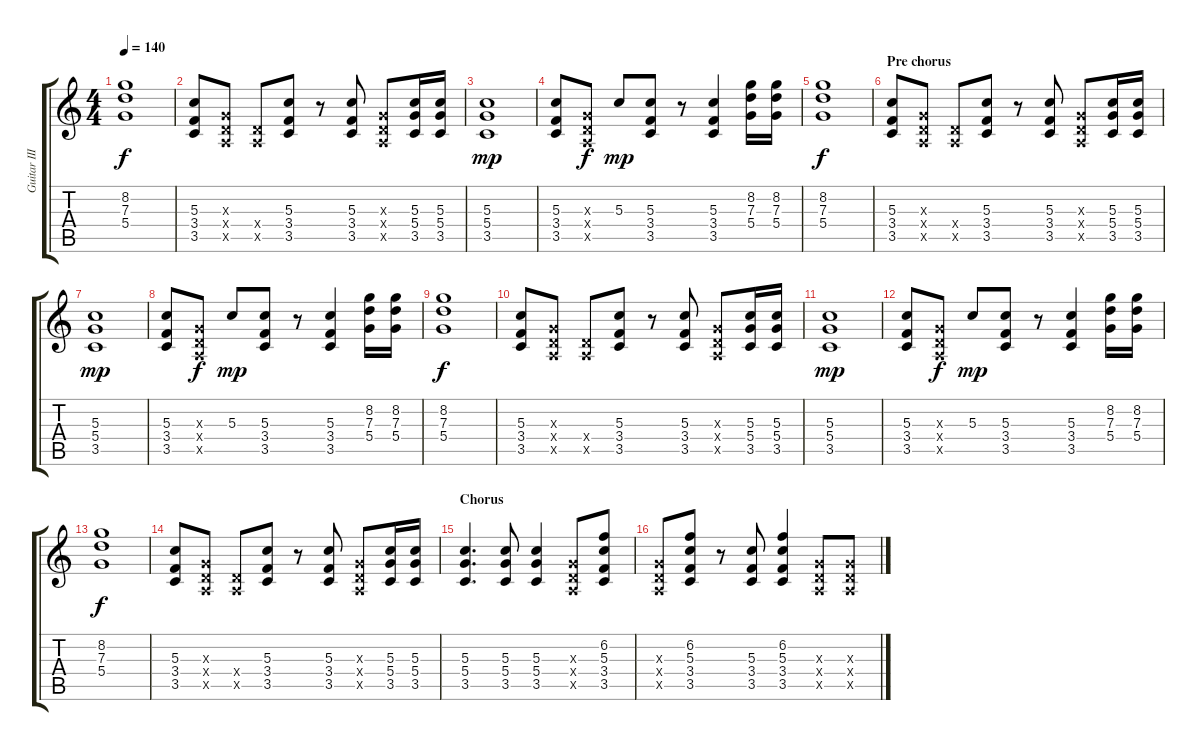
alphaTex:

\track ("Guitar III" "Guitar III") {instrument distortionguitar}
\staff {score tabs}
\tuning (E4 B3 G3 D3 A2 E2) {hide}
\ts (4 4)
\tempo 140
\clef g2
\ks c
(8.2 7.3 5.4).1{dy f} |
(5.3 3.4 3.5).8 (0.3{x} 0.4{x} 0.5{x}).8 (0.4{x} 0.5{x}).8 (5.3 3.4 3.5).8 r.8 (5.3 3.4 3.5).8 (0.3{x} 0.4{x} 0.5{x}).8 (5.3 5.4 3.5).16 (5.3 5.4 3.5).16 |
(5.3 5.4 3.5).1{dy mp} |
(5.3 3.4 3.5).8 (0.3{x} 0.4{x} 0.5{x}).8{dy f} 5.3.8{dy mp} (5.3 3.4 3.5).8 r.8 (5.3 3.4 3.5).4 (8.2 7.3 5.4).16 (8.2 7.3 5.4).16 |
(8.2 7.3 5.4).1{dy f} |
\section ("" "Pre chorus")
(5.3 3.4 3.5).8 (0.3{x} 0.4{x} 0.5{x}).8 (0.4{x} 0.5{x}).8 (5.3 3.4 3.5).8 r.8 (5.3 3.4 3.5).8 (0.3{x} 0.4{x} 0.5{x}).8 (5.3 5.4 3.5).16 (5.3 5.4 3.5).16 |
(5.3 5.4 3.5).1{dy mp} |
(5.3 3.4 3.5).8 (0.3{x} 0.4{x} 0.5{x}).8{dy f} 5.3.8{dy mp} (5.3 3.4 3.5).8 r.8 (5.3 3.4 3.5).4 (8.2 7.3 5.4).16 (8.2 7.3 5.4).16 |
(8.2 7.3 5.4).1{dy f} |
(5.3 3.4 3.5).8 (0.3{x} 0.4{x} 0.5{x}).8 (0.4{x} 0.5{x}).8 (5.3 3.4 3.5).8 r.8 (5.3 3.4 3.5).8 (0.3{x} 0.4{x} 0.5{x}).8 (5.3 5.4 3.5).16 (5.3 5.4 3.5).16 |
(5.3 5.4 3.5).1{dy mp} |
(5.3 3.4 3.5).8 (0.3{x} 0.4{x} 0.5{x}).8{dy f} 5.3.8{dy mp} (5.3 3.4 3.5).8 r.8 (5.3 3.4 3.5).4 (8.2 7.3 5.4).16 (8.2 7.3 5.4).16 |
(8.2 7.3 5.4).1{dy f} |
(5.3 3.4 3.5).8 (0.3{x} 0.4{x} 0.5{x}).8 (0.4{x} 0.5{x}).8 (5.3 3.4 3.5).8 r.8 (5.3 3.4 3.5).8 (0.3{x} 0.4{x} 0.5{x}).8 (5.3 5.4 3.5).16 (5.3 5.4 3.5).16 |
\section ("" "Chorus")
(5.3 5.4 3.5).4{d} (5.3 5.4 3.5).8 (5.3 5.4 3.5).4 (0.3{x} 0.4{x} 0.5{x}).8 (6.2 5.3 3.4 3.5).8 |
(0.3{x} 0.4{x} 0.5{x}).8 (6.2 5.3 3.4 3.5).8 r.8 (5.3 3.4 3.5).8 (6.2 5.3 3.4 3.5).4 (0.3{x} 0.4{x} 0.5{x}).8 (0.3{x} 0.4{x} 0.5{x}).8
